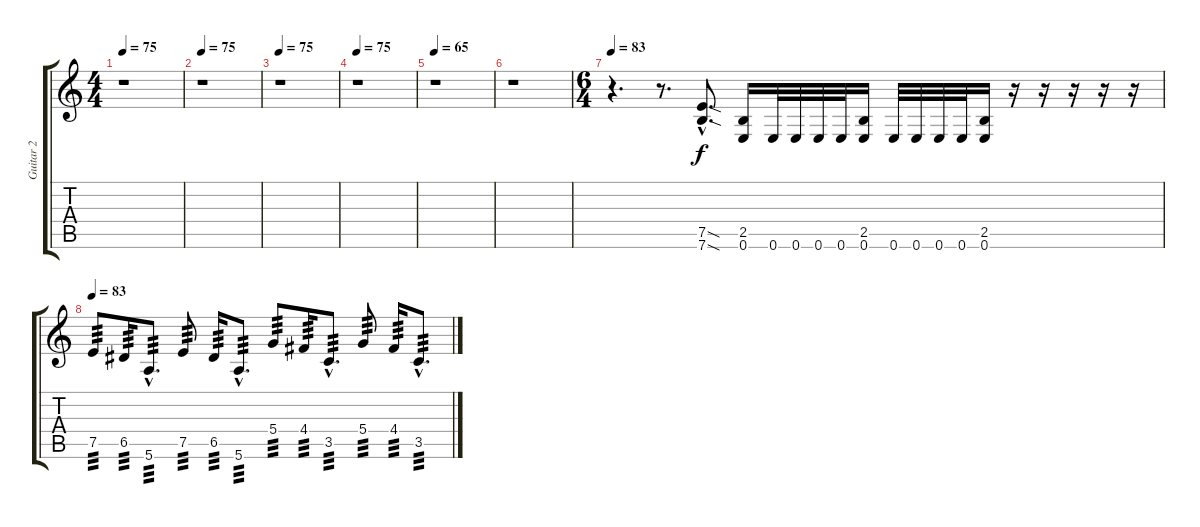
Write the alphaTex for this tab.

\track ("Guitar 2" "Guitar 2") {instrument distortionguitar}
\staff {score tabs}
\tuning (E4 B3 G3 D3 A2 E2) {hide}
\ts (4 4)
\tempo 75
\clef g2
\ks c
r.1{dy f} |
\tempo 75
r.1 |
\tempo 75
r.1 |
\tempo 75
r.1 |
\tempo 65
r.1 |
r.1 |
\ts (6 4)
\tempo 83
r.4{d volume 16} r.8{d} (7.5{sod hac} 7.6{sod hac}).8{d} (2.5 0.6).16 0.6.32 0.6.32 0.6.32 0.6.32 (2.5 0.6).16 0.6.32 0.6.32 0.6.32 0.6.32 (2.5 0.6).16 r.16 r.16 r.16 r.16 r.16 |
\tempo 83
7.5.8{tp 3} 6.5.16{tp 3} 5.6{hac}.8{d tp 3} 7.5.8{tp 3} 6.5.16{tp 3} 5.6{hac}.8{d tp 3} 5.4.8{tp 3} 4.4.16{tp 3} 3.5{hac}.8{d tp 3} 5.4.8{tp 3} 4.4.16{tp 3} 3.5{hac}.8{d tp 3}
